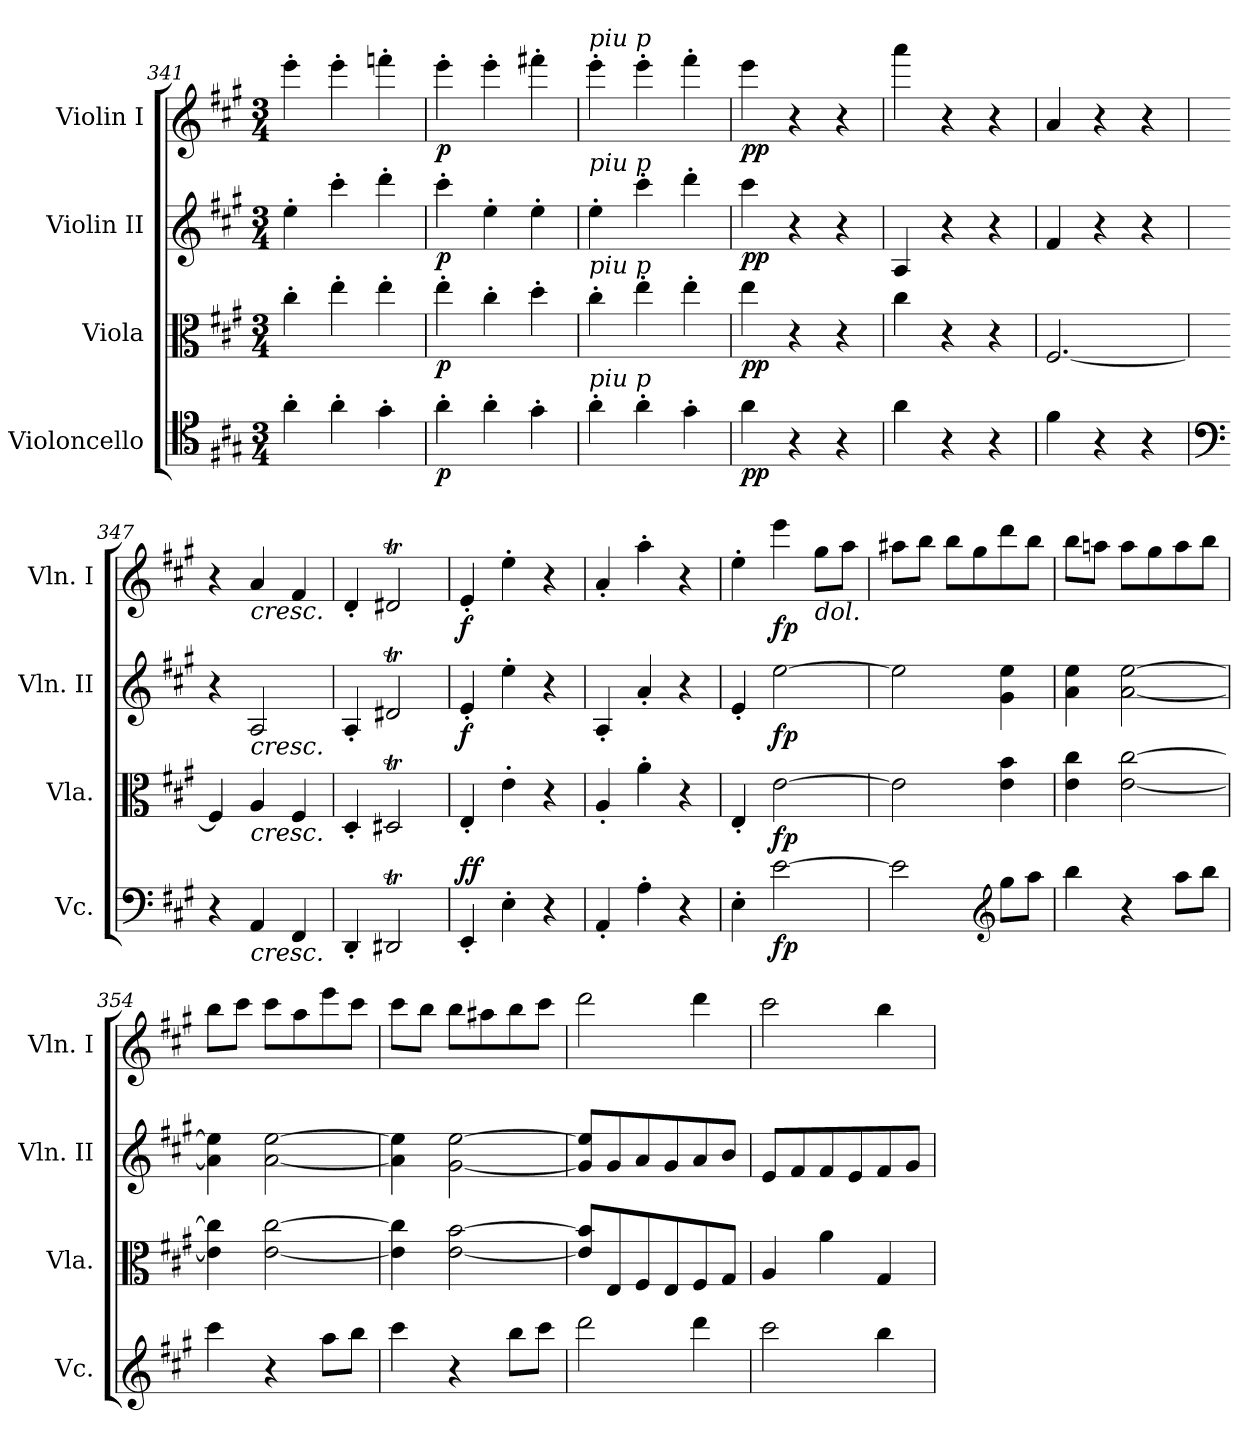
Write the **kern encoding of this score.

**kern	**dynam	**kern	**dynam	**kern	**dynam	**kern	**dynam
*part4	*part4	*part3	*part3	*part2	*part2	*part1	*part1
*staff4	*staff4	*staff3	*staff3	*staff2	*staff2	*staff1	*staff1
*I"Violoncello	*	*I"Viola	*	*I"Violin II	*	*I"Violin I	*
*I'Vc.	*	*I'Vla.	*	*I'Vln. II	*	*I'Vln. I	*
*clefC4	*	*clefC3	*	*clefG2	*	*clefG2	*
*k[f#c#g#]	*	*k[f#c#g#]	*	*k[f#c#g#]	*	*k[f#c#g#]	*
*M3/4	*	*M3/4	*	*M3/4	*	*M3/4	*
=341	=341	=341	=341	=341	=341	=341	=341
4a'\	.	4cc#'\	.	4ee'\	.	4eee'\	.
4a'\	.	4ee'\	.	4ccc#'\	.	4eee'\	.
4g#'\	.	4ee'\	.	4ddd'\	.	4fffn'\	.
=342	=342	=342	=342	=342	=342	=342	=342
!	!LO:DY:b	!	!LO:DY:b	!	!LO:DY:b	!	!LO:DY:b
4a'\	p	4ee'\	p	4ccc#'\	p	4eee'\	p
4a'\	.	4cc#'\	.	4ee'\	.	4eee'\	.
4g#'\	.	4dd'\	.	4ee'\	.	4fff#X'\	.
=343	=343	=343	=343	=343	=343	=343	=343
!	!	!	!	!	!	!LO:TX:a:i:t=piu p	!
!	!	!	!	!LO:TX:a:i:t=piu p	!	!	!
!	!	!LO:TX:a:i:t=piu p	!	!	!	!	!
!LO:TX:a:i:t=piu p	!	!	!	!	!	!	!
4a'\	.	4cc#'\	.	4ee'\	.	4eee'\	.
4a'\	.	4ee'\	.	4ccc#'\	.	4eee'\	.
4g#'\	.	4ee'\	.	4ddd'\	.	4fff#'\	.
=344	=344	=344	=344	=344	=344	=344	=344
!	!LO:DY:b	!	!LO:DY:b	!	!LO:DY:b	!	!LO:DY:b
4a\	pp	4ee\	pp	4ccc#\	pp	4eee\	pp
4r	.	4r	.	4r	.	4r	.
4r	.	4r	.	4r	.	4r	.
=345	=345	=345	=345	=345	=345	=345	=345
4a\	.	4cc#\	.	4A/	.	4aaa\	.
4r	.	4r	.	4r	.	4r	.
4r	.	4r	.	4r	.	4r	.
=346	=346	=346	=346	=346	=346	=346	=346
4f#\	.	[2.F#/	.	4f#/	.	4a/	.
4r	.	.	.	4r	.	4r	.
4r	.	.	.	4r	.	4r	.
=347	=347	=347	=347	=347	=347	=347	=347
*clefF4	*	*	*	*	*	*	*
4r	.	4F#/]	.	4r	.	4r	.
!	!	!	!	!	!	!LO:TX:b:i:t=cresc.	!
!	!	!	!	!LO:TX:b:i:t=cresc.	!	!	!
!	!	!LO:TX:b:i:t=cresc.	!	!	!	!	!
!LO:TX:b:i:t=cresc.	!	!	!	!	!	!	!
4AA/	.	4A/	.	2A/	.	4a/	.
4FF#/	.	4F#/	.	.	.	4f#/	.
=348	=348	=348	=348	=348	=348	=348	=348
4DD'/	.	4D'/	.	4A'/	.	4d'/	.
2DD#Xt/	.	2D#Xt/	.	2d#Xt/	.	2d#Xt/	.
=349	=349	=349	=349	=349	=349	=349	=349
!	!LO:DY:b	!	!	!	!	!	!
!	!LO:DY:n=1:a	!	!	!	!LO:DY:b	!	!LO:DY:b
4EE'/	f f	4E'/	.	4e'/	f	4e'/	f
4E'\	.	4e'\	.	4ee'\	.	4ee'\	.
4r	.	4r	.	4r	.	4r	.
=350	=350	=350	=350	=350	=350	=350	=350
4AA'/	.	4A'/	.	4A'/	.	4a'/	.
4A'\	.	4a'\	.	4a'/	.	4aa'\	.
4r	.	4r	.	4r	.	4r	.
=351	=351	=351	=351	=351	=351	=351	=351
4E'\	.	4E'/	.	4e'/	.	4ee'\	.
!	!LO:DY:b	!	!LO:DY:b	!	!LO:DY:b	!	!LO:DY:b
[2e\	fp	[2e\	fp	[2ee\	fp	4eee\	fp
!	!	!	!	!	!	!LO:TX:b:i:t=dol.	!
.	.	.	.	.	.	8gg#\L	.
.	.	.	.	.	.	8aa\J	.
=352	=352	=352	=352	=352	=352	=352	=352
2e\]	.	2e\]	.	2ee\]	.	8aa#X\L	.
.	.	.	.	.	.	8bb\J	.
.	.	.	.	.	.	8bb\L	.
*clefG2	*	*	*	*	*	*	*
.	.	.	.	.	.	8gg#\	.
8gg#\L	.	4e\ 4b\	.	4g#\ 4ee\	.	8ddd\	.
8aa\J	.	.	.	.	.	8bb\J	.
=353	=353	=353	=353	=353	=353	=353	=353
4bb\	.	4e\ 4cc#\	.	4a\ 4ee\	.	8bb\L	.
.	.	.	.	.	.	8aan\J	.
4r	.	[2e\ [2cc#\	.	[2a\ [2ee\	.	8aa\L	.
.	.	.	.	.	.	8gg#\	.
8aa\L	.	.	.	.	.	8aa\	.
8bb\J	.	.	.	.	.	8bb\J	.
=354	=354	=354	=354	=354	=354	=354	=354
4ccc#\	.	4e\] 4cc#\]	.	4a\] 4ee\]	.	8bb\L	.
.	.	.	.	.	.	8ccc#\J	.
4r	.	[2e\ [2cc#\	.	[2a\ [2ee\	.	8ccc#\L	.
.	.	.	.	.	.	8aa\	.
8aa\L	.	.	.	.	.	8eee\	.
8bb\J	.	.	.	.	.	8ccc#\J	.
=355	=355	=355	=355	=355	=355	=355	=355
4ccc#\	.	4e\] 4cc#\]	.	4a\] 4ee\]	.	8ccc#\L	.
.	.	.	.	.	.	8bb\J	.
4r	.	[2e\ [2b\	.	[2g#\ [2ee\	.	8bb\L	.
.	.	.	.	.	.	8aa#X\	.
8bb\L	.	.	.	.	.	8bb\	.
8ccc#\J	.	.	.	.	.	8ccc#\J	.
=356	=356	=356	=356	=356	=356	=356	=356
2ddd\	.	8e/] 8b/]L	.	8g#/] 8ee/]L	.	2ddd\	.
.	.	8E/	.	8g#/	.	.	.
.	.	8F#/	.	8a/	.	.	.
.	.	8E/	.	8g#/	.	.	.
4ddd\	.	8F#/	.	8a/	.	4ddd\	.
.	.	8G#/J	.	8b/J	.	.	.
=357	=357	=357	=357	=357	=357	=357	=357
2ccc#\	.	4A/	.	8e/L	.	2ccc#\	.
.	.	.	.	8f#/	.	.	.
.	.	4a\	.	8f#/	.	.	.
.	.	.	.	8e/	.	.	.
4bb\	.	4G#/	.	8f#/	.	4bb\	.
.	.	.	.	8g#/J	.	.	.
=	=	=	=	=	=	=	=
*-	*-	*-	*-	*-	*-	*-	*-
